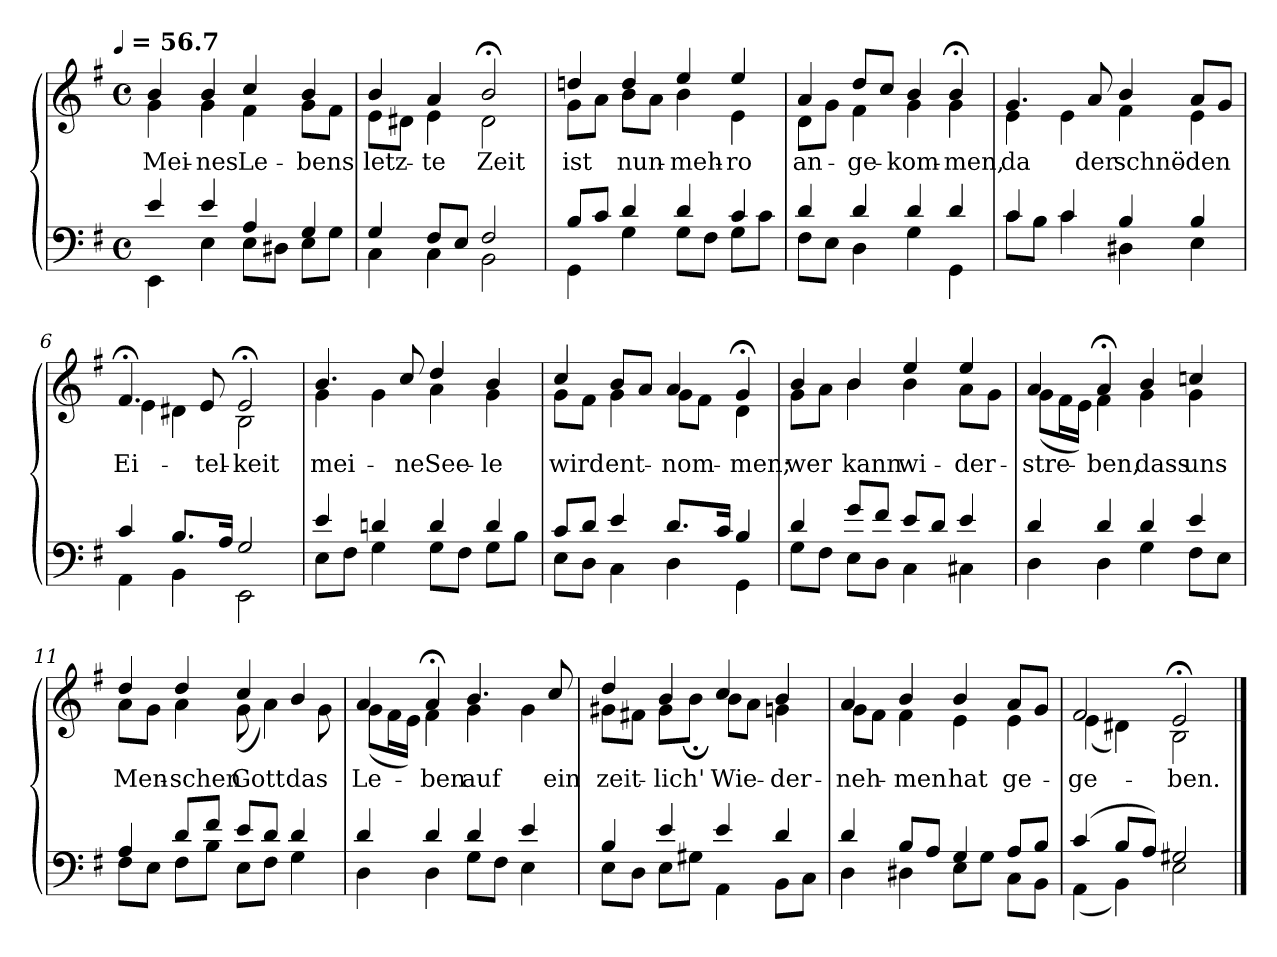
**kern	**kern	**text	**dynam
*part1	*part1	*part1	*part1
*staff2	*staff1	*staff1	*staff1/2
*clefF4	*clefG2	*	*
*k[f#]	*k[f#]	*	*
!!LO:TX:omd:t=[quarter] = 56.7
*M4/4	*M4/4	*	*
*met(c)	*met(c)	*	*
*MM56	*MM56	*	*
=1	=1	=1	=1
*^	*^	*	*
4e	4EE	4b	4g	Mei-	.
4e	4E	4b	4g	-nes	.
4A	8EL	4cc	4f#	Le-	.
.	8D#XJ	.	.	.	.
4G	8EL	4b	8gL	-bens	♩ = 56
.	8GJ	.	8f#J	.	.
=2	=2	=2	=2	=2	=2
*	*	*MM53	*	*	*
4G	4C	4b	8eL	letz-	.
.	.	.	8d#XJ	.	.
8F#L	4C	4a	4e	-te	♩ = 50
8EJ	.	.	.	.	.
2F#	2BB	2b;<	2d#	Zeit	.
=3	=3	=3	=3	=3	=3
*	*	*MM56	*	*	*
8BL	4GG	4ddn	8gL	ist	.
8cJ	.	.	8aJ	.	.
4d	4G	4dd	8bL	nun-	.
.	.	.	8aJ	.	.
4d	8GL	4ee	4b	-meh-	.
.	8F#J	.	.	.	.
4c	8GL	4ee	4e	-ro	♩ = 54.3
.	8cJ	.	.	.	.
=4	=4	=4	=4	=4	=4
*	*	*MM56	*	*	*
4d	8F#L	4a	8dL	an-	.
.	8EJ	.	8gJ	.	.
4d	4D	8ddL	4f#	-ge-	♩ = 54.1
.	.	8ccJ	.	.	.
4d	4G	4b	4g	-kom-	.
4d	4GG	4b;<	4g	-men,	.
=5	=5	=5	=5	=5	=5
*	*	*MM56	*	*	*
4c	8cL	4.g	4e	da	.
.	8BJ	.	.	.	.
4c	4c	.	4e	.	.
.	.	8a	.	der	.
4B	4D#X	4b	4f#	schnö-	.
4B	4E	8aL	4e	-den	.
.	.	8gJ	.	.	.
!!LO:LB:g=z	!!
=6	=6	=6	=6	=6	=6
*	*	*MM54	*	*	*
4c	4AA	4.f#;<	4e	Ei-	.
8.BL	4BB	.	4d#X	.	.
.	.	8e	.	-tel-	.
16AJk	.	.	.	.	.
2G	2EE	2e;<	2B	-keit	.
=7	=7	=7	=7	=7	=7
*	*	*MM56	*	*	*
4e	8EL	4.b	4g	mei-	.
.	8F#J	.	.	.	.
4dn	4G	.	4g	.	.
.	.	8cc	.	-ne	.
4d	8GL	4dd	4a	See-	♩ = 56.1
.	8F#J	.	.	.	.
4d	8GL	4b	4g	-le	.
.	8BJ	.	.	.	.
=8	=8	=8	=8	=8	=8
*	*	*MM55	*	*	*
8cL	8EL	4cc	8gL	wird	.
8dJ	8DJ	.	8f#J	.	.
4e	4C	8bL	4g	ent-	.
.	.	8aJ	.	.	.
8.dL	4D	4a	8gL	-nom-	♩ = 52.2
.	.	.	8f#J	.	.
16cJk	.	.	.	.	.
4B	4GG	4g;<	4d	-men;	.
=9	=9	=9	=9	=9	=9
*	*	*MM56	*	*	*
4d	8GL	4b	8gL	wer	.
.	8F#J	.	8aJ	.	.
8gL	8EL	4b	4b	kann	.
8f#J	8DJ	.	.	.	.
8eL	4C	4ee	4b	wi-	♩ = 56
8dJ	.	.	.	.	.
4e	4C#X	4ee	8aL	-der-	♩ = 55.2
.	.	.	8gJ	.	.
=10	=10	=10	=10	=10	=10
*	*	*MM53	*	*	*
4d	4D	4a	(8gL	-stre-	.
.	.	.	16f#L	.	.
.	.	.	16eJJ)	.	.
4d	4D	4a;<	4f#	-ben,	.
4d	4G	4b	4g	dass	♩ = 55.4
4e	8F#L	4ccn	4g	uns	.
.	8EJ	.	.	.	.
!!LO:LB:g=z	!!
=11	=11	=11	=11	=11	=11
4A	8F#L	4dd	8aL	Men-	.
.	8EJ	.	8gJ	.	.
8dL	8F#L	4dd	4a	-schen	.
8f#J	8BJ	.	.	.	.
8eL	8EL	4cc	(8g	Gott	.
8dJ	8F#J	.	4a)	.	.
4d	4G	4b	.	das	♩ = 54
.	.	.	8g	.	.
=12	=12	=12	=12	=12	=12
*	*	*MM53	*	*	*
4d	4D	4a	(8gL	Le-	.
.	.	.	16f#L	.	.
.	.	.	16eJJ)	.	.
4d	4D	4a;<	4f#	-ben	.
4d	8GL	4.b	4g	auf	♩ = 55.8
.	8F#J	.	.	.	.
4e	4E	.	4g	.	.
.	.	8cc	.	ein	♩ = 55.2
=13	=13	=13	=13	=13	=13
4B	8EL	4dd	8g#XL	zeit-	.
.	8DJ	.	8f#XJ	.	.
4e	8EL	4b	8g#L	-lich'	.
.	8G#XJ	.	8b;J	.	.
4e	4AA	4cc	8bL	Wie-	♩ = 54.8
.	.	.	8aJ	.	.
4d	8BBL	4b	4gn	-der-	.
.	8CJ	.	.	.	.
=14	=14	=14	=14	=14	=14
4d	4D	4a	8gL	-neh-	.
.	.	.	8f#J	.	.
8BL	4D#X	4b	4f#	-men	♩ = 53
8AJ	.	.	.	.	.
4G	8EL	4b	4e	hat	.
.	8GJ	.	.	.	.
8AL	8CL	8aL	4e	ge-	♩ = 50
8BJ	8BBJ	8gJ	.	.	.
=15	=15	=15	=15	=15	=15
*	*	*MM45	*	*	*
(4c	(4AA	2f#	(4e	-ge-	.
8BL	4BB)	.	4d#X)	.	.
8AJ)	.	.	.	.	.
2G#X	2E	2e;<	2B	-ben.	.
*v	*v	*	*	*	*
*	*v	*v	*	*
==	==	==	==
*-	*-	*-	*-
